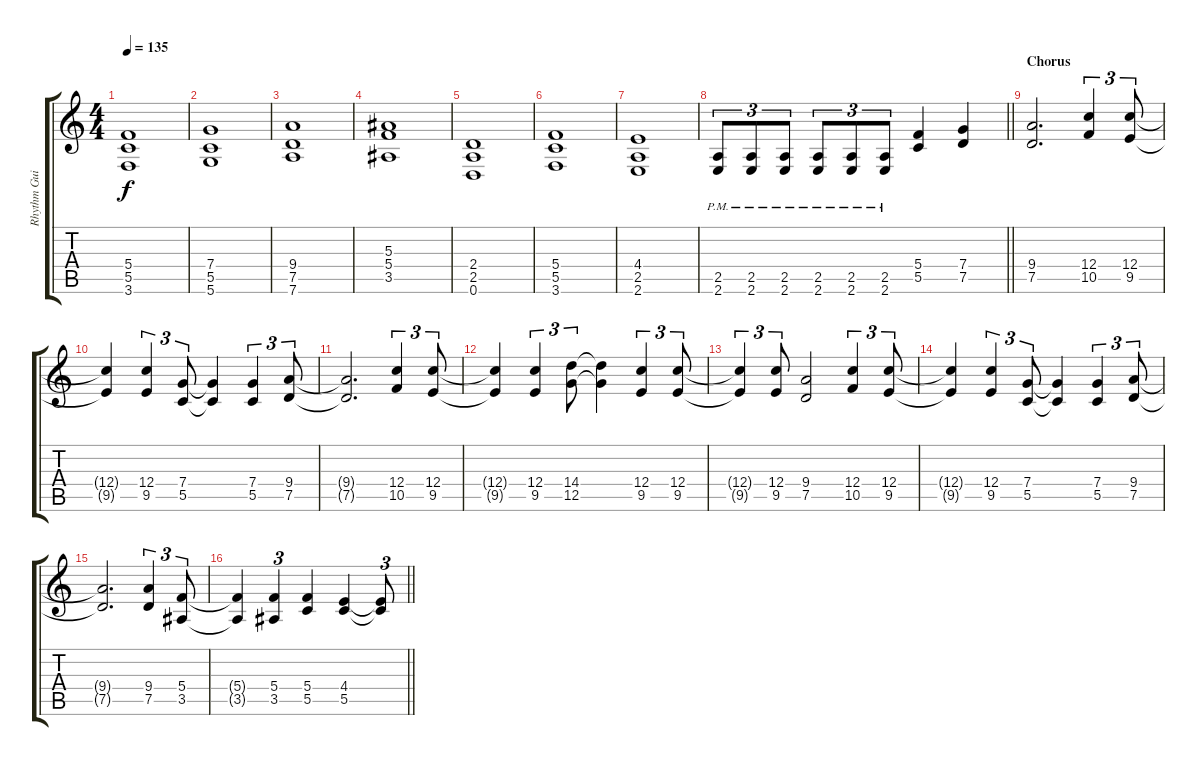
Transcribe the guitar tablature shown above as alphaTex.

\track ("Rhythm Guitar II" "Rhythm Gui") {instrument overdrivenguitar}
\staff {score tabs}
\tuning (D4 A3 F3 C3 G2 D2) {hide}
\ts (4 4)
\tempo 135
\clef g2
\ks c
(5.4 5.5 3.6).1{dy f} |
(7.4 5.5 5.6).1 |
(9.4 7.5 7.6).1 |
(5.3 5.4 3.5).1 |
(2.4 2.5 0.6).1 |
(5.4 5.5 3.6).1 |
(4.4 2.5 2.6).1 |
\barLineRight lightlight
(2.5{pm} 2.6{pm}).8{tu (3 2)} (2.5{pm} 2.6{pm}).8{tu (3 2)} (2.5{pm} 2.6{pm}).8{tu (3 2)} (2.5{pm} 2.6{pm}).8{tu (3 2)} (2.5{pm} 2.6{pm}).8{tu (3 2)} (2.5{pm} 2.6{pm}).8{tu (3 2)} (5.4 5.5).4 (7.4 7.5).4 |
\section ("" "Chorus")
(9.4 7.5).2{d} (12.4 10.5).4{tu (3 2)} (12.4 9.5).8{tu (3 2)} |
(12.4{t} 9.5{t}).4 (12.4 9.5).4{tu (3 2)} (7.4 5.5).8{tu (3 2)} (7.4{t} 5.5{t}).4 (7.4 5.5).4{tu (3 2)} (9.4 7.5).8{tu (3 2)} |
(9.4{t} 7.5{t}).2{d} (12.4 10.5).4{tu (3 2)} (12.4 9.5).8{tu (3 2)} |
(12.4{t} 9.5{t}).4 (12.4 9.5).4{tu (3 2)} (14.4 12.5).8{tu (3 2)} (14.4{t} 12.5{t}).4 (12.4 9.5).4{tu (3 2)} (12.4 9.5).8{tu (3 2)} |
(12.4{t} 9.5{t}).4{tu (3 2)} (12.4 9.5).8{tu (3 2)} (9.4 7.5).2 (12.4 10.5).4{tu (3 2)} (12.4 9.5).8{tu (3 2)} |
(12.4{t} 9.5{t}).4 (12.4 9.5).4{tu (3 2)} (7.4 5.5).8{tu (3 2)} (7.4{t} 5.5{t}).4 (7.4 5.5).4{tu (3 2)} (9.4 7.5).8{tu (3 2)} |
(9.4{t} 7.5{t}).2{d} (9.4 7.5).4{tu (3 2)} (5.4 3.5).8{tu (3 2)} |
\barLineRight lightlight
(5.4{t} 3.5{t}).4 (5.4 3.5).4{tu (3 2)} (5.4 5.5).4 (4.4 5.5).4 (4.4{t} 5.5{t}).8{tu (3 2)}
